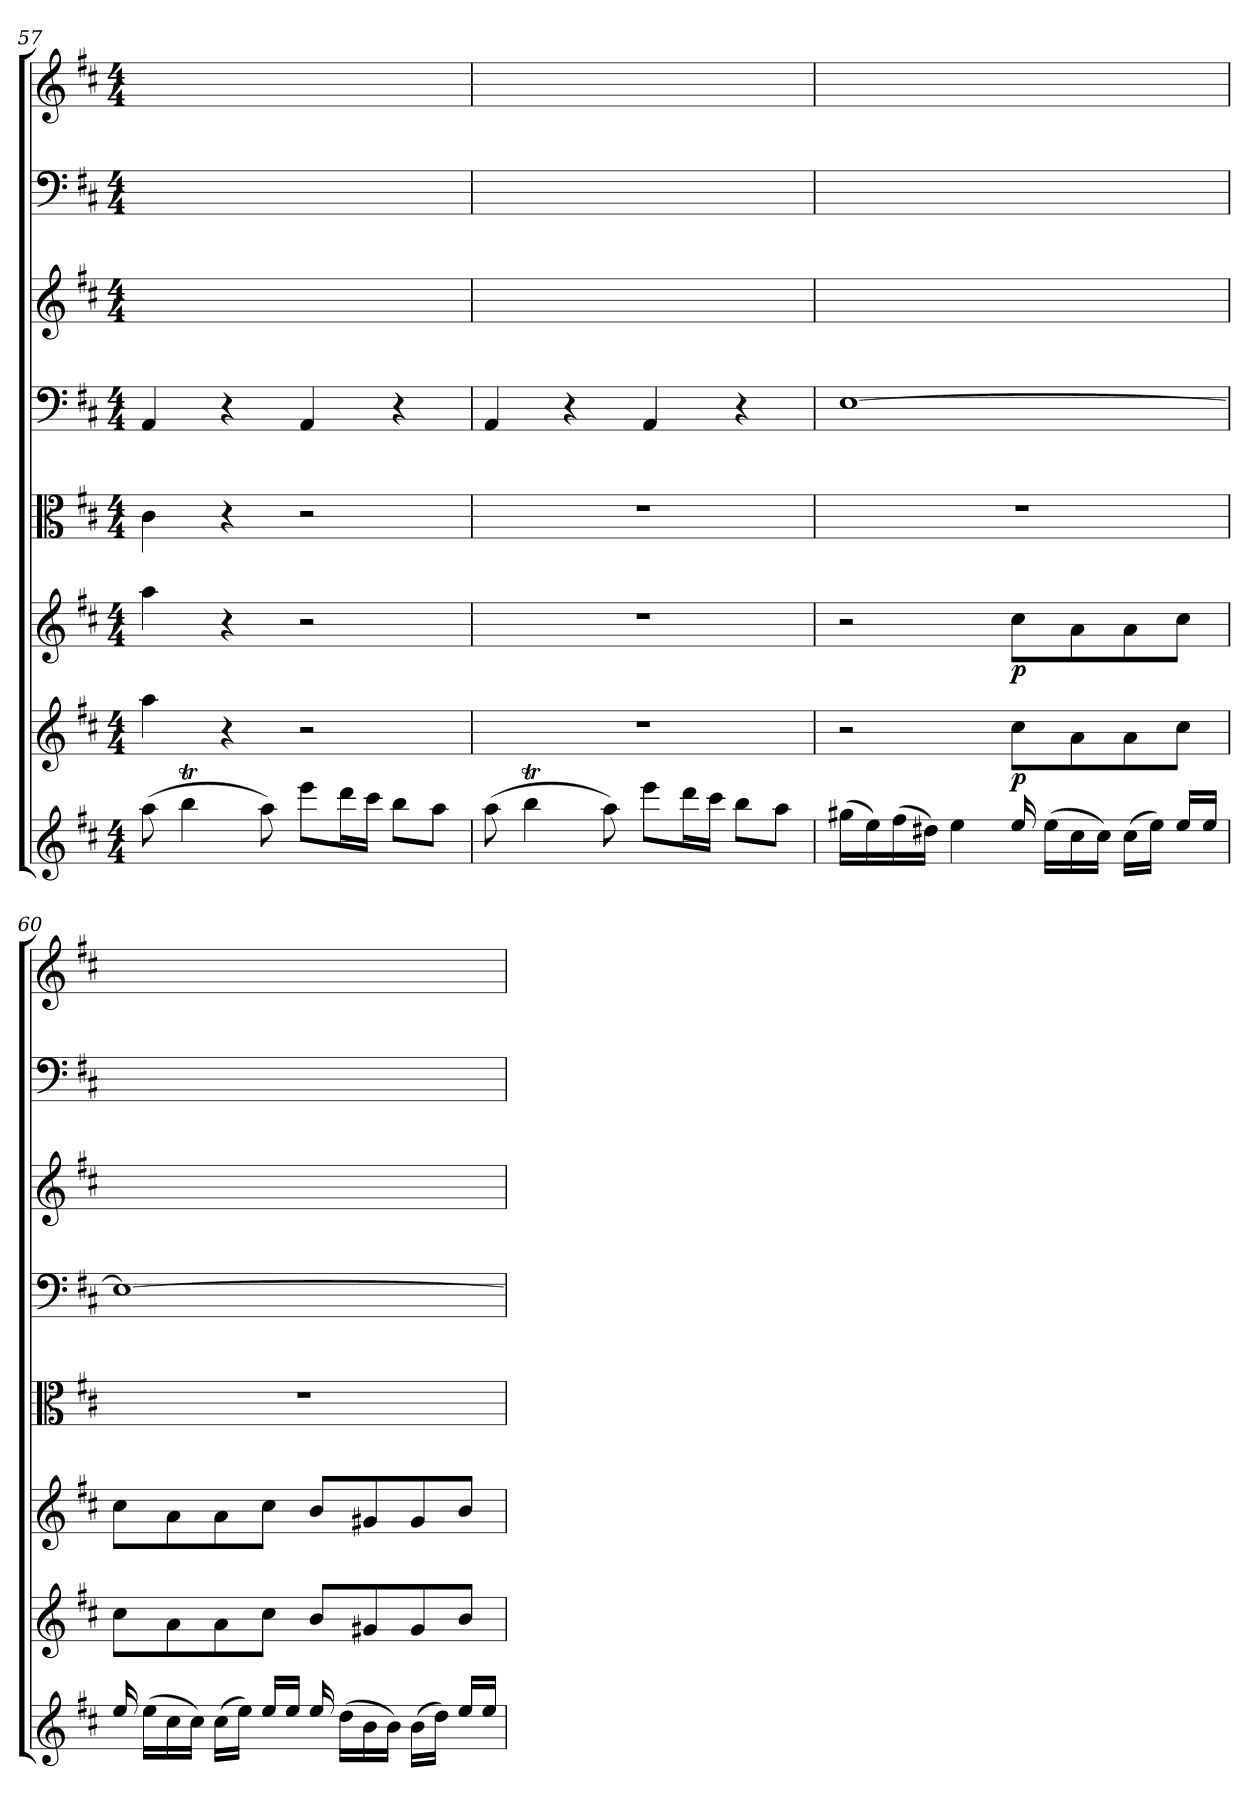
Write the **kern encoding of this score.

**kern	**kern	**dynam	**kern	**dynam	**kern	**kern	**kern	**kern	**kern
*part8	*part7	*part7	*part6	*part6	*part5	*part4	*part3	*part2	*part1
*staff8	*staff7	*staff7	*staff6	*staff6	*staff5	*staff4	*staff3	*staff2	*staff1
*clefG2	*clefG2	*	*clefG2	*	*clefC3	*clefF4	*clefG2	*clefF4	*clefG2
*k[f#c#]	*k[f#c#]	*	*k[f#c#]	*	*k[f#c#]	*k[f#c#]	*k[f#c#]	*k[f#c#]	*k[f#c#]
*D:	*D:	*	*D:	*	*D:	*D:	*D:	*D:	*D:
*M4/4	*M4/4	*	*M4/4	*	*M4/4	*M4/4	*M4/4	*M4/4	*M4/4
=57	=57	=57	=57	=57	=57	=57	=57	=57	=57
(8aa\	4aa\	.	4aa\	.	4c#\	4AA/	1ryy	1ryy	1ryy
4bbT\	.	.	.	.	.	.	.	.	.
.	4r	.	4r	.	4r	4r	.	.	.
8aa\)	.	.	.	.	.	.	.	.	.
8eee\L	2r	.	2r	.	2r	4AA/	.	.	.
16ddd\L	.	.	.	.	.	.	.	.	.
16ccc#\JJ	.	.	.	.	.	.	.	.	.
8bb\L	.	.	.	.	.	4r	.	.	.
8aa\J	.	.	.	.	.	.	.	.	.
=58	=58	=58	=58	=58	=58	=58	=58	=58	=58
(8aa\	1r	.	1r	.	1r	4AA/	1ryy	1ryy	1ryy
4bbT\	.	.	.	.	.	.	.	.	.
.	.	.	.	.	.	4r	.	.	.
8aa\)	.	.	.	.	.	.	.	.	.
8eee\L	.	.	.	.	.	4AA/	.	.	.
16ddd\L	.	.	.	.	.	.	.	.	.
16ccc#\JJ	.	.	.	.	.	.	.	.	.
8bb\L	.	.	.	.	.	4r	.	.	.
8aa\J	.	.	.	.	.	.	.	.	.
=59	=59	=59	=59	=59	=59	=59	=59	=59	=59
(16gg#X\LL	2r	.	2r	.	1r	[1E\	1ryy	1ryy	1ryy
16ee\)	.	.	.	.	.	.	.	.	.
(16ff#\	.	.	.	.	.	.	.	.	.
16dd#X\JJ)	.	.	.	.	.	.	.	.	.
4ee\	.	.	.	.	.	.	.	.	.
16ee/	8cc#\L	p	8cc#\L	p	.	.	.	.	.
(16ee\LL	.	.	.	.	.	.	.	.	.
16cc#\	8a\	.	8a\	.	.	.	.	.	.
16cc#\JJ)	.	.	.	.	.	.	.	.	.
(16cc#\LL	8a\	.	8a\	.	.	.	.	.	.
16ee\JJ)	.	.	.	.	.	.	.	.	.
16ee/LL	8cc#\J	.	8cc#\J	.	.	.	.	.	.
16ee/JJ	.	.	.	.	.	.	.	.	.
=60	=60	=60	=60	=60	=60	=60	=60	=60	=60
16ee/	8cc#\L	.	8cc#\L	.	1r	1E\_	1ryy	1ryy	1ryy
(16ee\LL	.	.	.	.	.	.	.	.	.
16cc#\	8a\	.	8a\	.	.	.	.	.	.
16cc#\JJ)	.	.	.	.	.	.	.	.	.
(16cc#\LL	8a\	.	8a\	.	.	.	.	.	.
16ee\JJ)	.	.	.	.	.	.	.	.	.
16ee/LL	8cc#\J	.	8cc#\J	.	.	.	.	.	.
16ee/JJ	.	.	.	.	.	.	.	.	.
16ee/	8b/L	.	8b/L	.	.	.	.	.	.
(16dd\LL	.	.	.	.	.	.	.	.	.
16b\	8g#X/	.	8g#X/	.	.	.	.	.	.
16b\JJ)	.	.	.	.	.	.	.	.	.
(16b\LL	8g#/	.	8g#/	.	.	.	.	.	.
16dd\JJ)	.	.	.	.	.	.	.	.	.
16ee/LL	8b/J	.	8b/J	.	.	.	.	.	.
16ee/JJ	.	.	.	.	.	.	.	.	.
=	=	=	=	=	=	=	=	=	=
*-	*-	*-	*-	*-	*-	*-	*-	*-	*-
